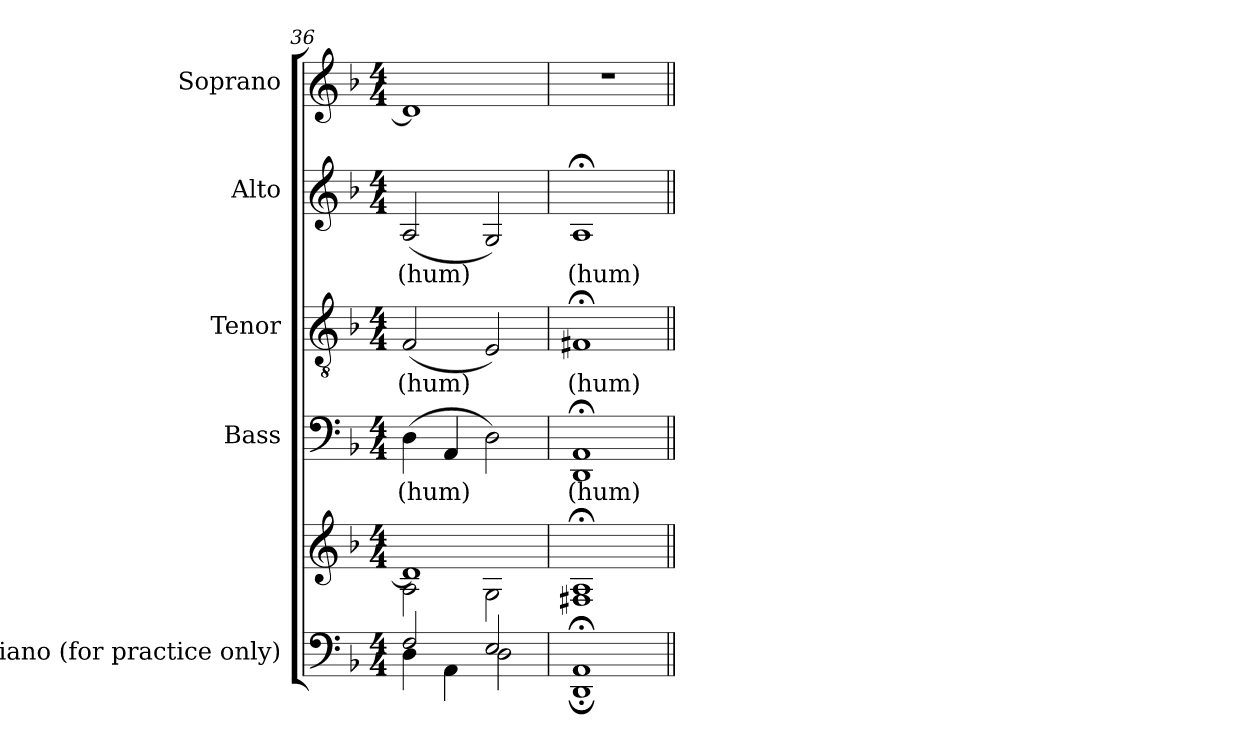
**kern	**kern	**kern	**text	**kern	**text	**kern	**text	**kern
*part5	*part5	*part4	*part4	*part3	*part3	*part2	*part2	*part1
*staff6	*staff5	*staff4	*staff4	*staff3	*staff3	*staff2	*staff2	*staff1
*I"Piano (for  practice  only)	*	*I"Bass	*	*I"Tenor	*	*I"Alto	*	*I"Soprano
*I'Pno.	*	*I'B.	*	*I'T.	*	*I'A.	*	*I'S.
*clefF4	*clefG2	*clefF4	*	*clefGv2	*	*clefG2	*	*clefG2
*	*	*	*	*ITrd7c12	*	*	*	*
*k[b-]	*k[b-]	*k[b-]	*	*k[b-]	*	*k[b-]	*	*k[b-]
*F:	*F:	*F:	*	*F:	*	*F:	*	*F:
*M4/4	*M4/4	*M4/4	*	*M4/4	*	*M4/4	*	*M4/4
=36	=36	=36	=36	=36	=36	=36	=36	=36
*^	*^	*	*	*	*	*	*	*
!	!	!	!	!	!LO:LY:b	!	!LO:LY:b	!	!LO:LY:b	!
2F/	4D\	1d]	2A\	(>4D\	(hum)	(<2FF/	(hum)	(<2A/	(hum)	1d]
.	4AA\	.	.	4AA/	.	.	.	.	.	.
2E/	2D\	.	2G\	2D\)	.	2EE/)	.	2G/)	.	.
=37	=37	=37	=37	=37	=37	=37	=37	=37	=37	=37
!	!	!	!	!	!LO:LY:b	!	!LO:LY:b	!	!LO:LY:b	!
*	*	*	*	*^	*	*	*	*	*	*
1AA;<	1DD;<	1A;<	1F#X	1AA;<	1DD	(hum)	1FF#X;<	(hum)	1A;<	(hum)	1r
*v	*v	*	*	*v	*v	*	*	*	*	*	*
*	*v	*v	*	*	*	*	*	*	*
=||	=||	=||	=||	=||	=||	=||	=||	=||
*-	*-	*-	*-	*-	*-	*-	*-	*-
